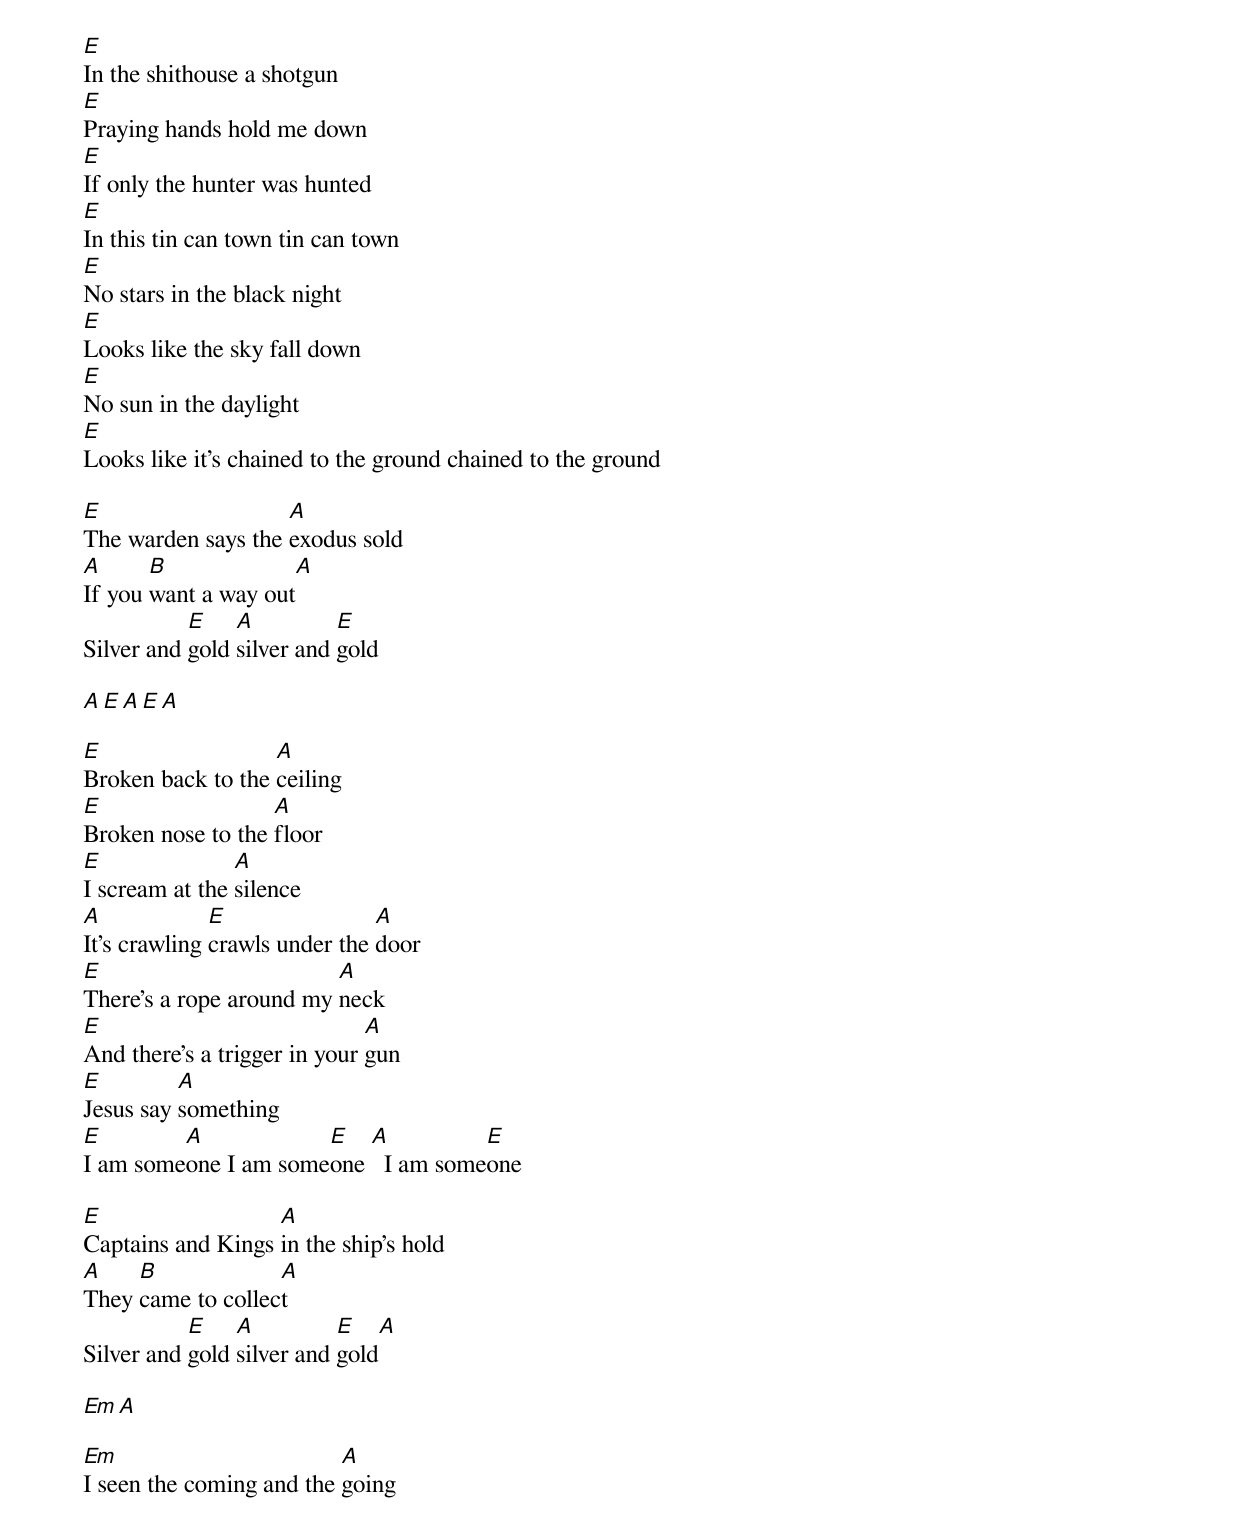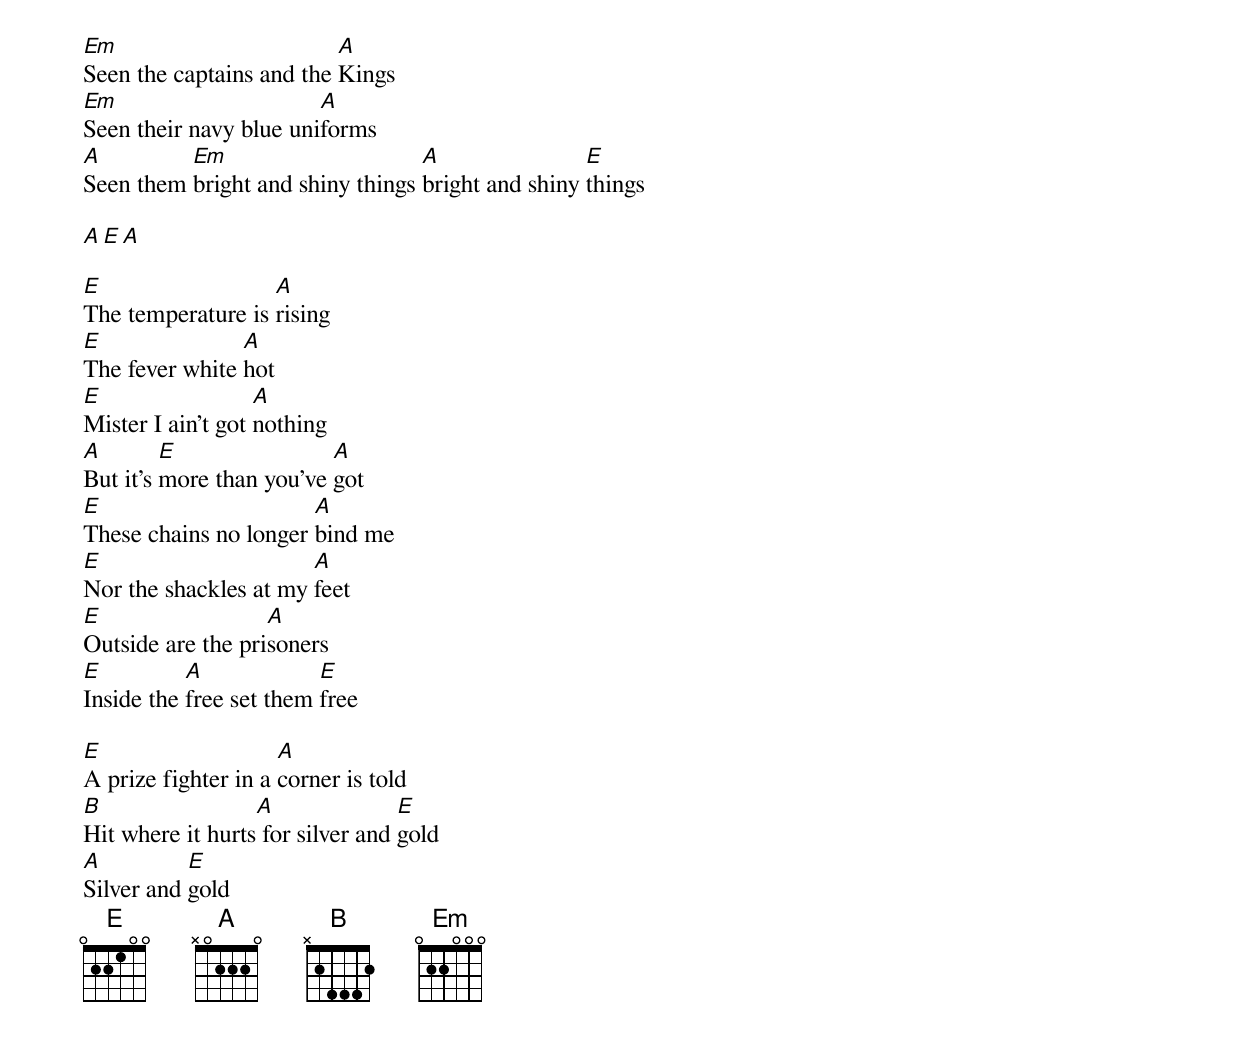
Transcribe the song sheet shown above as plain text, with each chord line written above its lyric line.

E
In the shithouse a shotgun
E
Praying hands hold me down
E
If only the hunter was hunted
E
In this tin can town tin can town
E
No stars in the black night
E
Looks like the sky fall down
E
No sun in the daylight
E
Looks like it's chained to the ground chained to the ground

E                   A
The warden says the exodus sold
A      B             A
If you want a way out
           E    A          E
Silver and gold silver and gold

A E A E A

E                  A
Broken back to the ceiling
E                  A
Broken nose to the floor
E               A
I scream at the silence
A             E                A
It's crawling crawls under the door
E                        A
There's a rope around my neck
E                             A
And there's a trigger in your gun
E         A
Jesus say something
E        A            E   A          E
I am someone I am someone   I am someone

E                  A
Captains and Kings in the ship's hold
A    B             A
They came to collect
           E    A          E    A
Silver and gold silver and gold

Em A

Em                        A
I seen the coming and the going
Em                        A
Seen the captains and the Kings
Em                      A
Seen their navy blue uniforms
A         Em                      A                E
Seen them bright and shiny things bright and shiny things

A E A

E                  A
The temperature is rising
E               A
The fever white hot
E                  A
Mister I ain't got nothing
A        E                A
But it's more than you've got
E                      A
These chains no longer bind me
E                      A
Nor the shackles at my feet
E                  A
Outside are the prisoners
E          A             E
Inside the free set them free

E                    A
A prize fighter in a corner is told
B                 A               E
Hit where it hurts for silver and gold
A          E
Silver and gold
